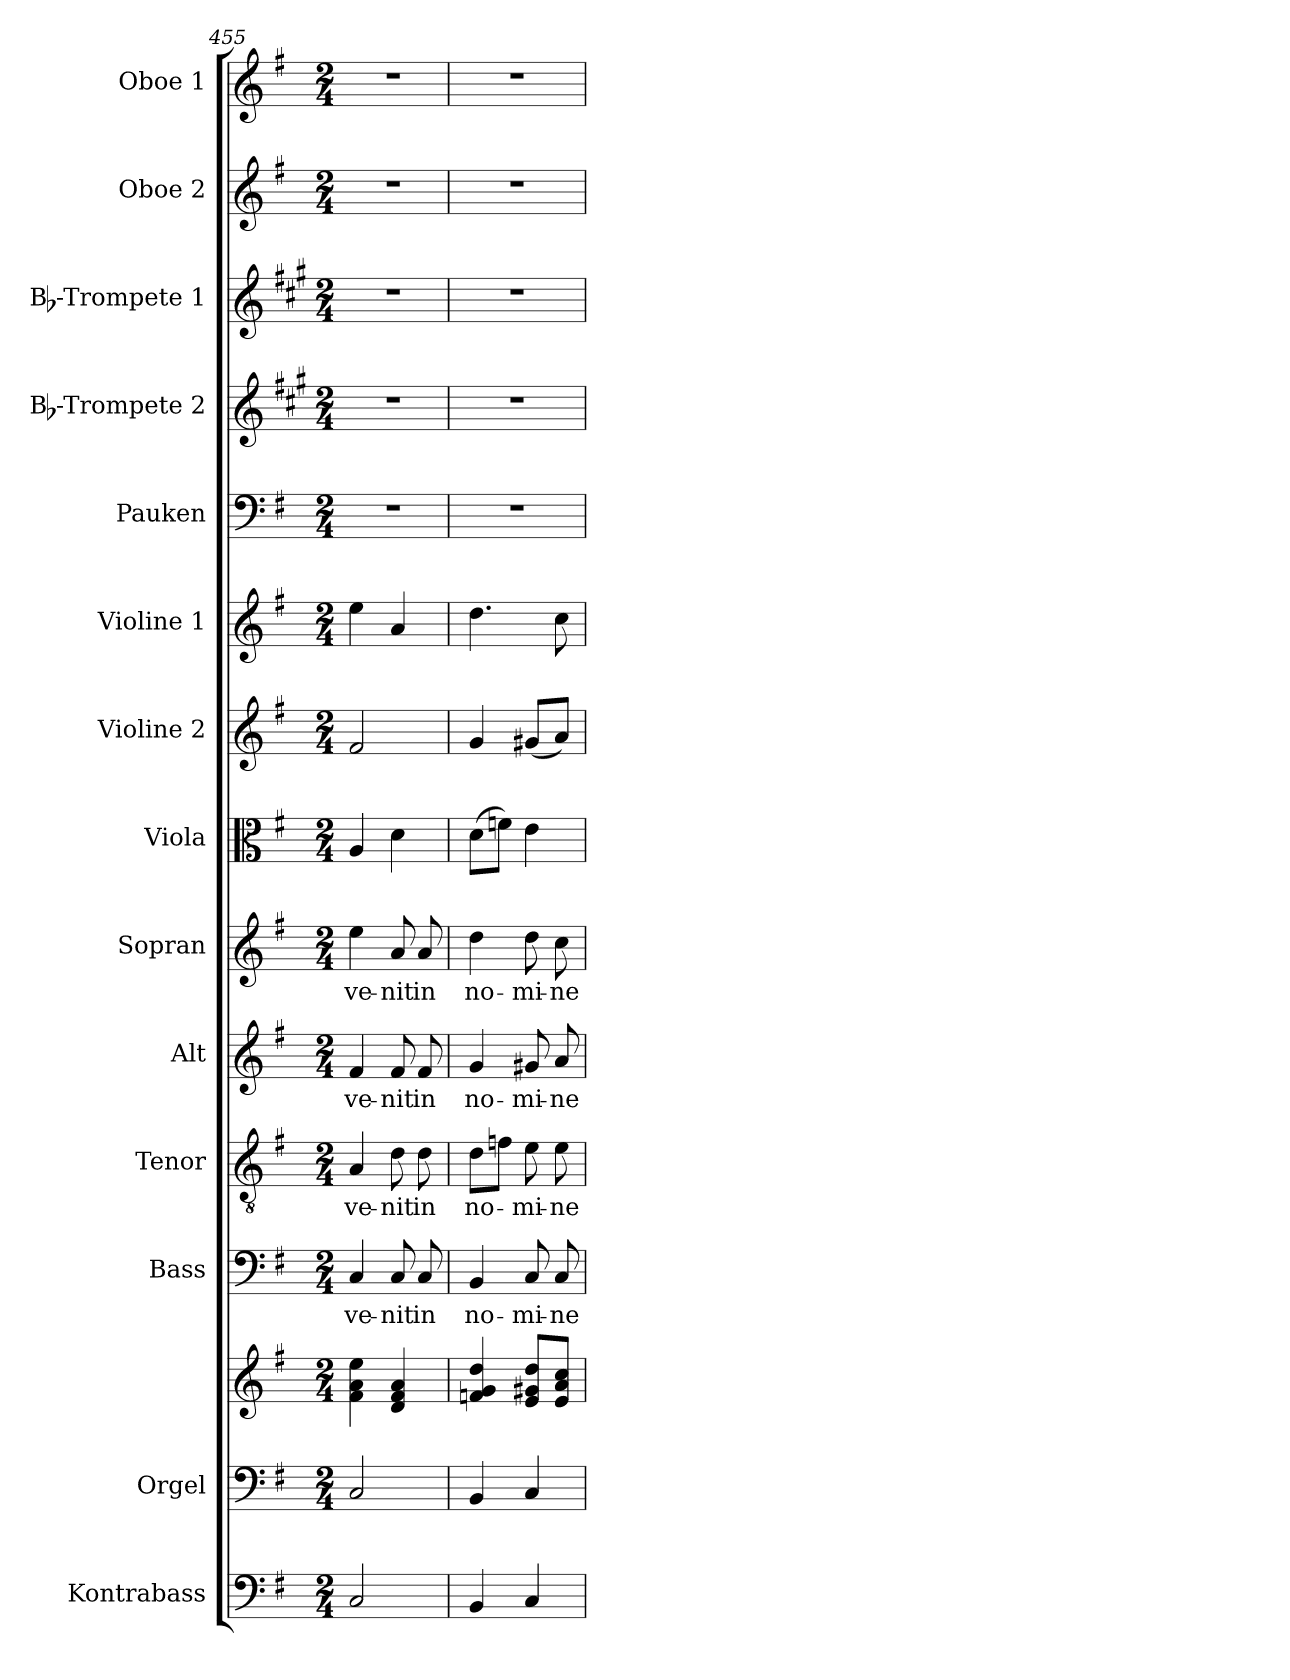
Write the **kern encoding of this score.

**kern	**kern	**kern	**kern	**text	**kern	**text	**kern	**text	**kern	**text	**kern	**kern	**kern	**kern	**kern	**kern	**kern	**kern
*part14	*part13	*part13	*part12	*part12	*part11	*part11	*part10	*part10	*part9	*part9	*part8	*part7	*part6	*part5	*part4	*part3	*part2	*part1
*staff15	*staff14	*staff13	*staff12	*staff12	*staff11	*staff11	*staff10	*staff10	*staff9	*staff9	*staff8	*staff7	*staff6	*staff5	*staff4	*staff3	*staff2	*staff1
*I"Kontrabass	*I"Orgel	*	*I"Bass	*	*I"Tenor	*	*I"Alt	*	*I"Sopran	*	*I"Viola	*I"Violine 2	*I"Violine 1	*I"Pauken	*I"Bb-Trompete 2	*I"Bb-Trompete 1	*I"Oboe 2	*I"Oboe 1
*I'Kb.	*I'Org.	*	*I'B.	*	*I'T.	*	*I'A.	*	*I'S.	*	*I'Vla.	*I'Vl. 2	*I'Vl. 1	*I'Pk.	*I'Bb Trp. 2	*I'Bb Trp. 1	*I'Ob. 2	*I'Ob. 1
*clefF4	*clefF4	*clefG2	*clefF4	*	*clefGv2	*	*clefG2	*	*clefG2	*	*clefC3	*clefG2	*clefG2	*clefF4	*clefG2	*clefG2	*clefG2	*clefG2
*ITrd7c12	*	*	*	*	*	*	*	*	*	*	*	*	*	*	*ITrd1c2	*ITrd1c2	*	*
*k[f#]	*k[f#]	*k[f#]	*k[f#]	*	*k[f#]	*	*k[f#]	*	*k[f#]	*	*k[f#]	*k[f#]	*k[f#]	*k[f#]	*k[f#]	*k[f#]	*k[f#]	*k[f#]
*G:	*G:	*G:	*G:	*	*G:	*	*G:	*	*G:	*	*G:	*G:	*G:	*G:	*G:	*G:	*G:	*G:
*M2/4	*M2/4	*M2/4	*M2/4	*	*M2/4	*	*M2/4	*	*M2/4	*	*M2/4	*M2/4	*M2/4	*M2/4	*M2/4	*M2/4	*M2/4	*M2/4
=455	=455	=455	=455	=455	=455	=455	=455	=455	=455	=455	=455	=455	=455	=455	=455	=455	=455	=455
!	!	!	!	!LO:LY:b	!	!LO:LY:b	!	!LO:LY:b	!	!LO:LY:b	!	!	!	!	!	!	!	!
2CC/	2C/	4f#\ 4a\ 4ee\	4C/	ve-	4A/	ve-	4f#/	ve-	4ee\	ve-	4A/	2f#/	4ee\	2r	2r	2r	2r	2r
!	!	!	!	!LO:LY:b	!	!LO:LY:b	!	!LO:LY:b	!	!LO:LY:b	!	!	!	!	!	!	!	!
.	.	4d/ 4f#/ 4a/	8C/	-nit	8d\	-nit	8f#/	-nit	8a/	-nit	4d\	.	4a/	.	.	.	.	.
!	!	!	!	!LO:LY:b	!	!LO:LY:b	!	!LO:LY:b	!	!LO:LY:b	!	!	!	!	!	!	!	!
.	.	.	8C/	in	8d\	in	8f#/	in	8a/	in	.	.	.	.	.	.	.	.
=456	=456	=456	=456	=456	=456	=456	=456	=456	=456	=456	=456	=456	=456	=456	=456	=456	=456	=456
!	!	!	!	!LO:LY:b	!	!LO:LY:b	!	!LO:LY:b	!	!LO:LY:b	!	!	!	!	!	!	!	!
4BBB/	4BB/	4fn/ 4g/ 4dd/	4BB/	no-	8d\L	no-	4g/	no-	4dd\	no-	(>8d\L	4g/	4.dd\	2r	2r	2r	2r	2r
.	.	.	.	.	8fn\J	.	.	.	.	.	8fn\J)	.	.	.	.	.	.	.
!	!	!	!	!LO:LY:b	!	!LO:LY:b	!	!LO:LY:b	!	!LO:LY:b	!	!	!	!	!	!	!	!
4CC/	4C/	8e/ 8g#X/ 8dd/L	8C/	-mi-	8e\	-mi-	8g#X/	-mi-	8dd\	-mi-	4e\	(<8g#X/L	.	.	.	.	.	.
!	!	!	!	!LO:LY:b	!	!LO:LY:b	!	!LO:LY:b	!	!LO:LY:b	!	!	!	!	!	!	!	!
.	.	8e/ 8a/ 8cc/J	8C/	-ne	8e\	-ne	8a/	-ne	8cc\	-ne	.	8a/J)	8cc\	.	.	.	.	.
=	=	=	=	=	=	=	=	=	=	=	=	=	=	=	=	=	=	=
*-	*-	*-	*-	*-	*-	*-	*-	*-	*-	*-	*-	*-	*-	*-	*-	*-	*-	*-
